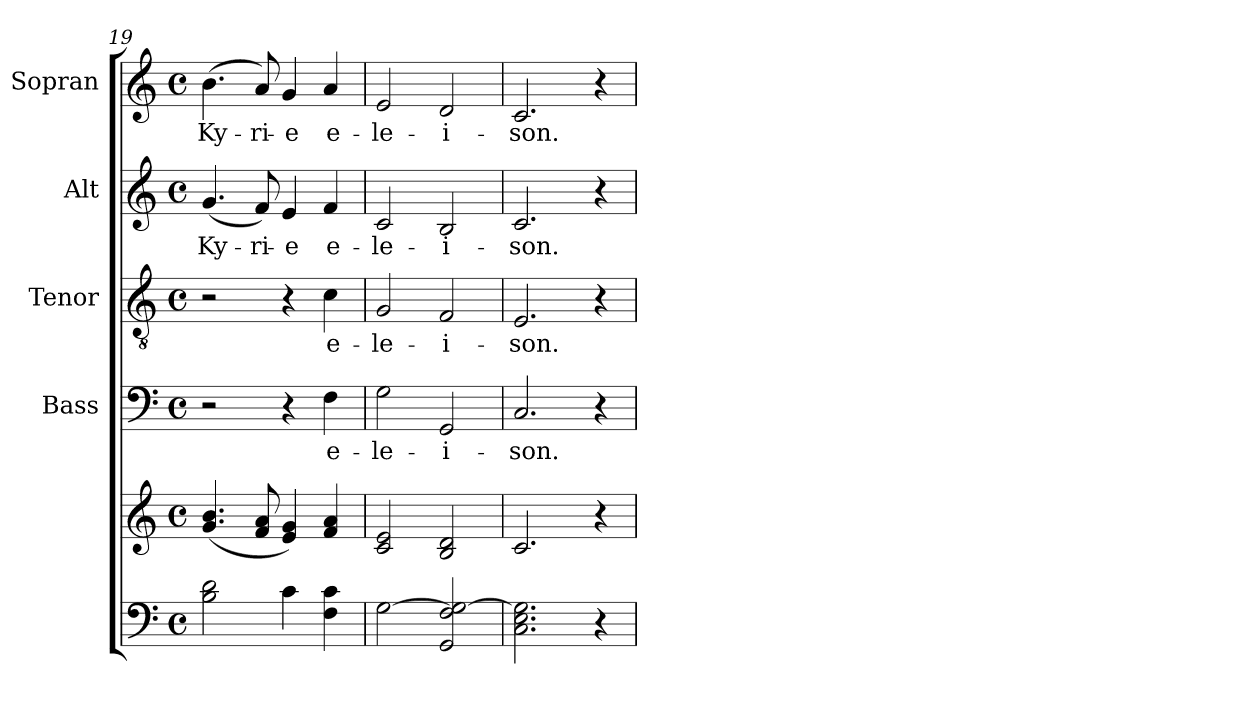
**kern	**kern	**kern	**text	**kern	**text	**kern	**text	**kern	**text
*part5	*part5	*part4	*part4	*part3	*part3	*part2	*part2	*part1	*part1
*staff6	*staff5	*staff4	*staff4	*staff3	*staff3	*staff2	*staff2	*staff1	*staff1
*	*	*I"Bass	*	*I"Tenor	*	*I"Alt	*	*I"Sopran	*
*	*	*I'B.	*	*I'T.	*	*I'A.	*	*I'S.	*
*clefF4	*clefG2	*clefF4	*	*clefGv2	*	*clefG2	*	*clefG2	*
*k[]	*k[]	*k[]	*	*k[]	*	*k[]	*	*k[]	*
*C:	*C:	*C:	*	*C:	*	*C:	*	*C:	*
*M4/4	*M4/4	*M4/4	*	*M4/4	*	*M4/4	*	*M4/4	*
*met(c)	*met(c)	*met(c)	*	*met(c)	*	*met(c)	*	*met(c)	*
=19	=19	=19	=19	=19	=19	=19	=19	=19	=19
!	!	!	!	!	!	!	!LO:LY:b	!	!LO:LY:b
2B\ 2d\	(<4.g/ 4.b/	2r	.	2r	.	(<4.g/	Ky-	(>4.b\	Ky-
!	!	!	!	!	!	!	!LO:LY:b	!	!LO:LY:b
.	8f/ 8a/	.	.	.	.	8f/)	-ri-	8a/)	-ri-
!	!	!	!	!	!	!	!LO:LY:b	!	!LO:LY:b
4c\	4e/ 4g/)	4r	.	4r	.	4e/	-e	4g/	-e
!	!	!	!LO:LY:b	!	!LO:LY:b	!	!LO:LY:b	!	!LO:LY:b
4F\ 4c\	4f/ 4a/	4F\	e-	4c\	e-	4f/	e-	4a/	e-
=20	=20	=20	=20	=20	=20	=20	=20	=20	=20
!	!	!	!LO:LY:b	!	!LO:LY:b	!	!LO:LY:b	!	!LO:LY:b
[2G\	2c/ 2e/	2G\	-le-	2G/	-le-	2c/	-le-	2e/	-le-
!	!	!	!LO:LY:b	!	!LO:LY:b	!	!LO:LY:b	!	!LO:LY:b
2GG/ 2F/ 2G/_	2B/ 2d/	2GG/	-i-	2F/	-i-	2B/	-i-	2d/	-i-
=21	=21	=21	=21	=21	=21	=21	=21	=21	=21
!	!	!	!LO:LY:b	!	!LO:LY:b	!	!LO:LY:b	!	!LO:LY:b
2.C\ 2.E\ 2.G\]	2.c/	2.C/	-son.	2.E/	-son.	2.c/	-son.	2.c/	-son.
4r	4r	4r	.	4r	.	4r	.	4r	.
=	=	=	=	=	=	=	=	=	=
*-	*-	*-	*-	*-	*-	*-	*-	*-	*-
